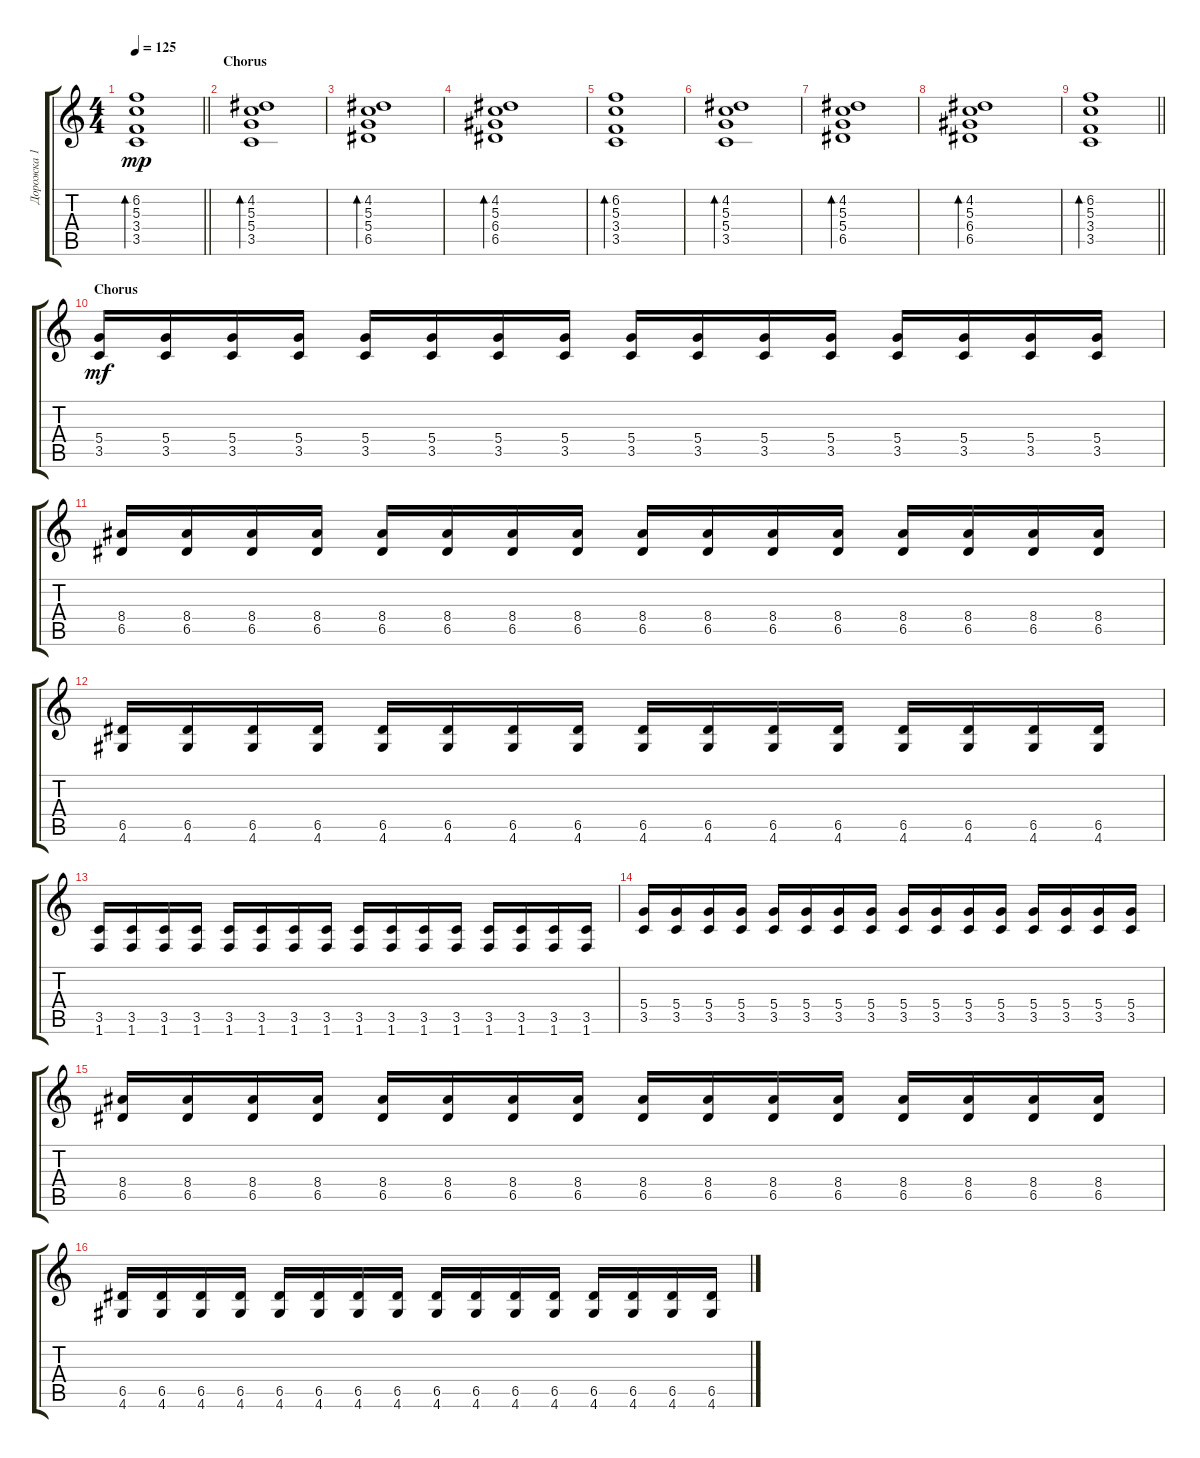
\track ("Дорожка 1" "Дорожка 1") {instrument acousticguitarsteel}
\staff {score tabs}
\tuning (E4 B3 G3 D3 A2 E2) {hide}
\ts (4 4)
\tempo 125
\clef g2
\barLineRight lightlight
\ks c
(6.2 5.3 3.4 3.5).1{bd 480 dy mp} |
\section ("" "Chorus")
(4.2 5.3 5.4 3.5).1{bd 480} |
(4.2 5.3 5.4 6.5).1{bd 480} |
(4.2 5.3 6.4 6.5).1{bd 480} |
(6.2 5.3 3.4 3.5).1{bd 480} |
(4.2 5.3 5.4 3.5).1{bd 480} |
(4.2 5.3 5.4 6.5).1{bd 480} |
(4.2 5.3 6.4 6.5).1{bd 480} |
\barLineRight lightlight
(6.2 5.3 3.4 3.5).1{bd 480} |
\section ("" "Chorus")
(5.4 3.5).16{dy mf} (5.4 3.5).16 (5.4 3.5).16 (5.4 3.5).16 (5.4 3.5).16 (5.4 3.5).16 (5.4 3.5).16 (5.4 3.5).16 (5.4 3.5).16 (5.4 3.5).16 (5.4 3.5).16 (5.4 3.5).16 (5.4 3.5).16 (5.4 3.5).16 (5.4 3.5).16 (5.4 3.5).16 |
(8.4 6.5).16 (8.4 6.5).16 (8.4 6.5).16 (8.4 6.5).16 (8.4 6.5).16 (8.4 6.5).16 (8.4 6.5).16 (8.4 6.5).16 (8.4 6.5).16 (8.4 6.5).16 (8.4 6.5).16 (8.4 6.5).16 (8.4 6.5).16 (8.4 6.5).16 (8.4 6.5).16 (8.4 6.5).16 |
(6.5 4.6).16 (6.5 4.6).16 (6.5 4.6).16 (6.5 4.6).16 (6.5 4.6).16 (6.5 4.6).16 (6.5 4.6).16 (6.5 4.6).16 (6.5 4.6).16 (6.5 4.6).16 (6.5 4.6).16 (6.5 4.6).16 (6.5 4.6).16 (6.5 4.6).16 (6.5 4.6).16 (6.5 4.6).16 |
(3.5 1.6).16 (3.5 1.6).16 (3.5 1.6).16 (3.5 1.6).16 (3.5 1.6).16 (3.5 1.6).16 (3.5 1.6).16 (3.5 1.6).16 (3.5 1.6).16 (3.5 1.6).16 (3.5 1.6).16 (3.5 1.6).16 (3.5 1.6).16 (3.5 1.6).16 (3.5 1.6).16 (3.5 1.6).16 |
(5.4 3.5).16 (5.4 3.5).16 (5.4 3.5).16 (5.4 3.5).16 (5.4 3.5).16 (5.4 3.5).16 (5.4 3.5).16 (5.4 3.5).16 (5.4 3.5).16 (5.4 3.5).16 (5.4 3.5).16 (5.4 3.5).16 (5.4 3.5).16 (5.4 3.5).16 (5.4 3.5).16 (5.4 3.5).16 |
(8.4 6.5).16 (8.4 6.5).16 (8.4 6.5).16 (8.4 6.5).16 (8.4 6.5).16 (8.4 6.5).16 (8.4 6.5).16 (8.4 6.5).16 (8.4 6.5).16 (8.4 6.5).16 (8.4 6.5).16 (8.4 6.5).16 (8.4 6.5).16 (8.4 6.5).16 (8.4 6.5).16 (8.4 6.5).16 |
(6.5 4.6).16 (6.5 4.6).16 (6.5 4.6).16 (6.5 4.6).16 (6.5 4.6).16 (6.5 4.6).16 (6.5 4.6).16 (6.5 4.6).16 (6.5 4.6).16 (6.5 4.6).16 (6.5 4.6).16 (6.5 4.6).16 (6.5 4.6).16 (6.5 4.6).16 (6.5 4.6).16 (6.5 4.6).16
